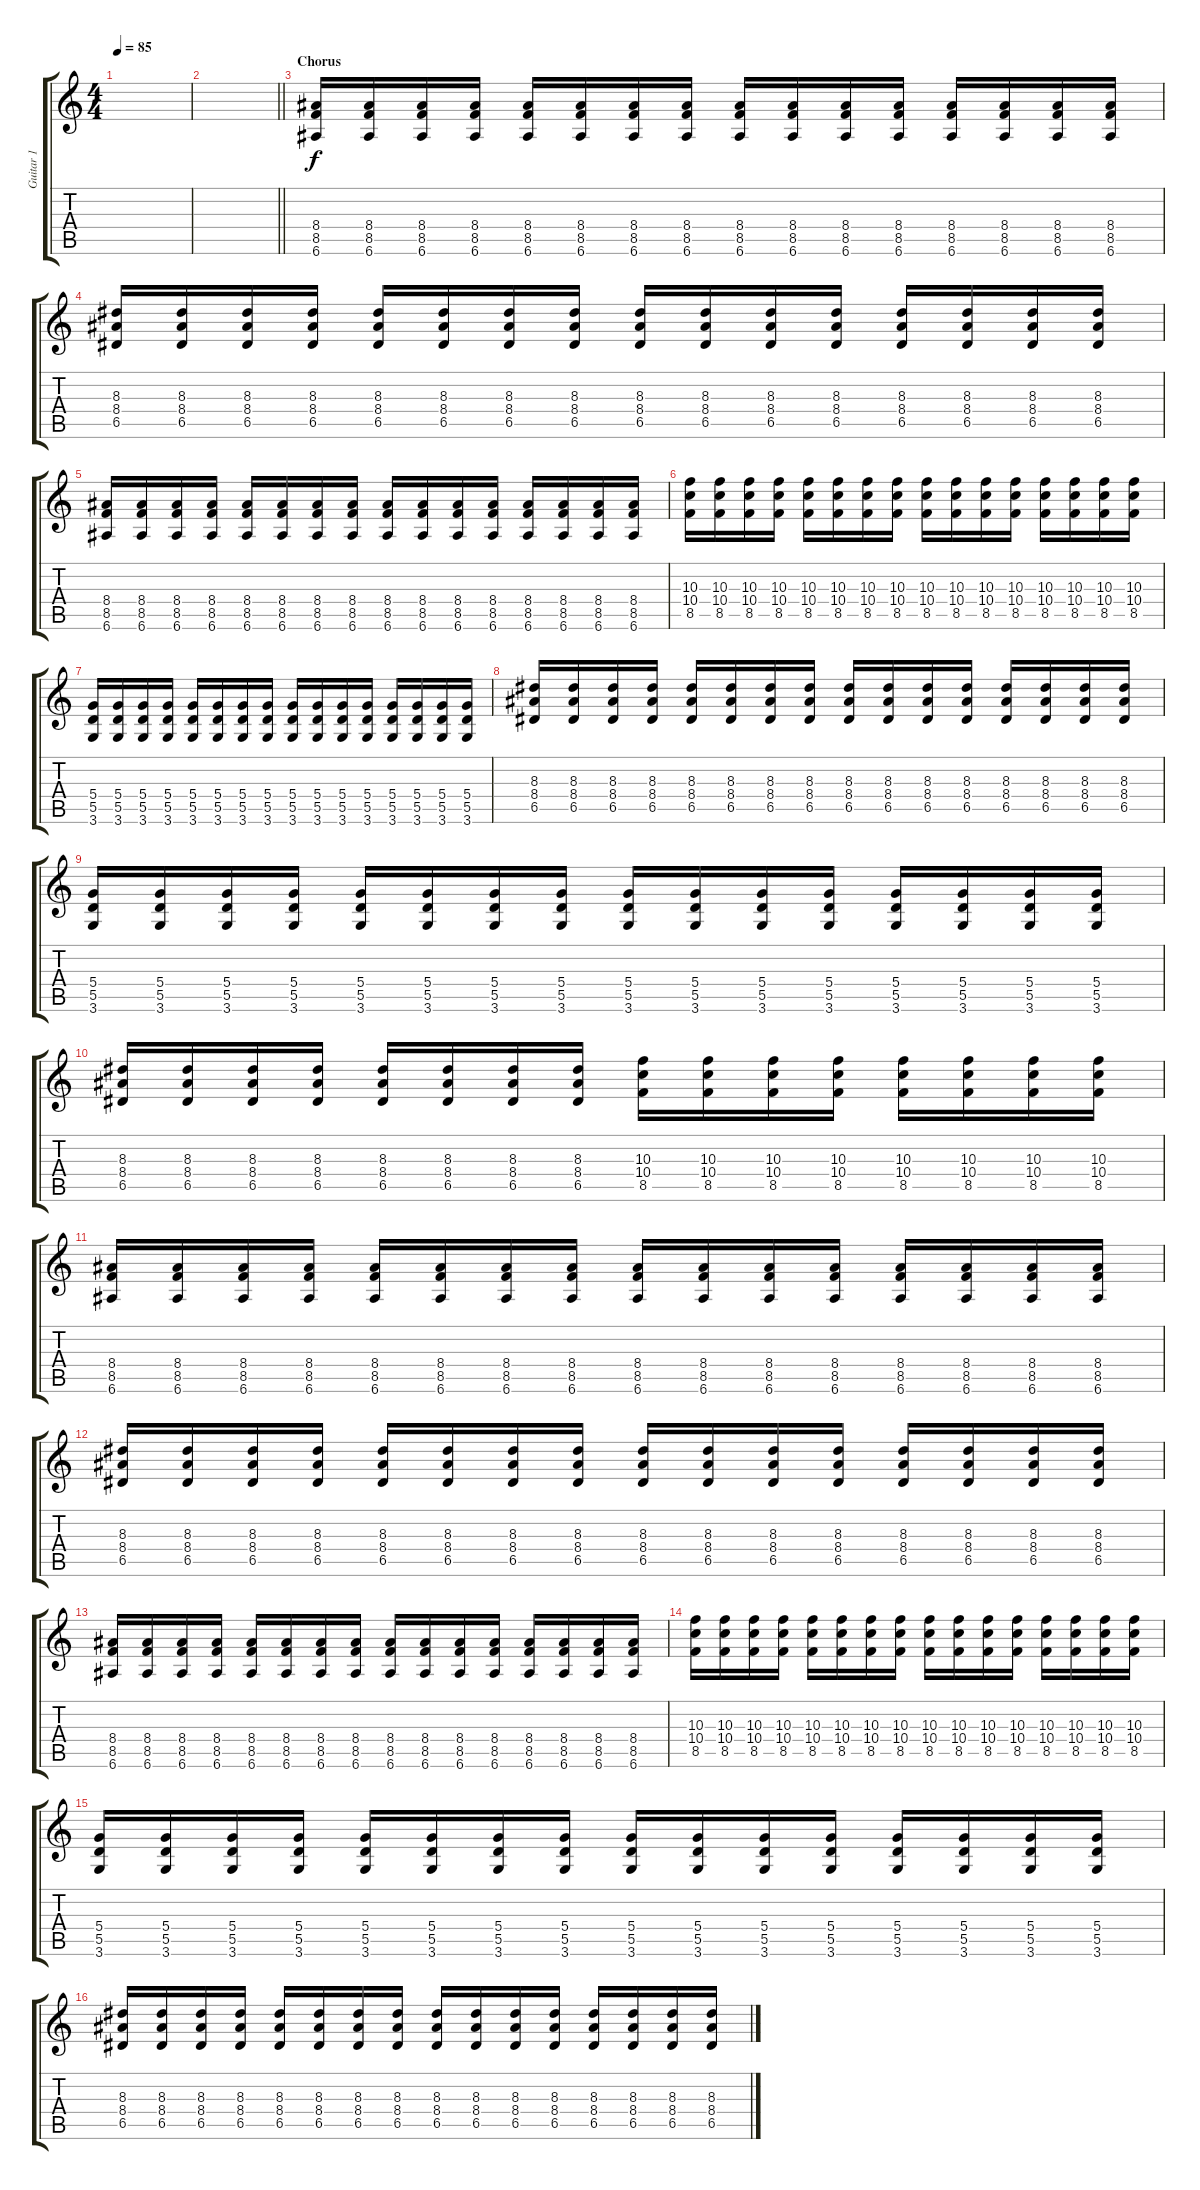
\track ("Guitar 1" "Guitar 1") {instrument distortionguitar}
\staff {score tabs}
\tuning (E4 B3 G3 D3 A2 E2) {hide}
\ts (4 4)
\tempo 85
\clef g2
\ks c
|
\barLineRight lightlight
|
\section ("" "Chorus")
(8.4 8.5 6.6).16 (8.4 8.5 6.6).16 (8.4 8.5 6.6).16 (8.4 8.5 6.6).16 (8.4 8.5 6.6).16 (8.4 8.5 6.6).16 (8.4 8.5 6.6).16 (8.4 8.5 6.6).16 (8.4 8.5 6.6).16 (8.4 8.5 6.6).16 (8.4 8.5 6.6).16 (8.4 8.5 6.6).16 (8.4 8.5 6.6).16 (8.4 8.5 6.6).16 (8.4 8.5 6.6).16 (8.4 8.5 6.6).16 |
(8.3 8.4 6.5).16 (8.3 8.4 6.5).16 (8.3 8.4 6.5).16 (8.3 8.4 6.5).16 (8.3 8.4 6.5).16 (8.3 8.4 6.5).16 (8.3 8.4 6.5).16 (8.3 8.4 6.5).16 (8.3 8.4 6.5).16 (8.3 8.4 6.5).16 (8.3 8.4 6.5).16 (8.3 8.4 6.5).16 (8.3 8.4 6.5).16 (8.3 8.4 6.5).16 (8.3 8.4 6.5).16 (8.3 8.4 6.5).16 |
(8.4 8.5 6.6).16 (8.4 8.5 6.6).16 (8.4 8.5 6.6).16 (8.4 8.5 6.6).16 (8.4 8.5 6.6).16 (8.4 8.5 6.6).16 (8.4 8.5 6.6).16 (8.4 8.5 6.6).16 (8.4 8.5 6.6).16 (8.4 8.5 6.6).16 (8.4 8.5 6.6).16 (8.4 8.5 6.6).16 (8.4 8.5 6.6).16 (8.4 8.5 6.6).16 (8.4 8.5 6.6).16 (8.4 8.5 6.6).16 |
(10.3 10.4 8.5).16 (10.3 10.4 8.5).16 (10.3 10.4 8.5).16 (10.3 10.4 8.5).16 (10.3 10.4 8.5).16 (10.3 10.4 8.5).16 (10.3 10.4 8.5).16 (10.3 10.4 8.5).16 (10.3 10.4 8.5).16 (10.3 10.4 8.5).16 (10.3 10.4 8.5).16 (10.3 10.4 8.5).16 (10.3 10.4 8.5).16 (10.3 10.4 8.5).16 (10.3 10.4 8.5).16 (10.3 10.4 8.5).16 |
(5.4 5.5 3.6).16 (5.4 5.5 3.6).16 (5.4 5.5 3.6).16 (5.4 5.5 3.6).16 (5.4 5.5 3.6).16 (5.4 5.5 3.6).16 (5.4 5.5 3.6).16 (5.4 5.5 3.6).16 (5.4 5.5 3.6).16 (5.4 5.5 3.6).16 (5.4 5.5 3.6).16 (5.4 5.5 3.6).16 (5.4 5.5 3.6).16 (5.4 5.5 3.6).16 (5.4 5.5 3.6).16 (5.4 5.5 3.6).16 |
(8.3 8.4 6.5).16 (8.3 8.4 6.5).16 (8.3 8.4 6.5).16 (8.3 8.4 6.5).16 (8.3 8.4 6.5).16 (8.3 8.4 6.5).16 (8.3 8.4 6.5).16 (8.3 8.4 6.5).16 (8.3 8.4 6.5).16 (8.3 8.4 6.5).16 (8.3 8.4 6.5).16 (8.3 8.4 6.5).16 (8.3 8.4 6.5).16 (8.3 8.4 6.5).16 (8.3 8.4 6.5).16 (8.3 8.4 6.5).16 |
(5.4 5.5 3.6).16 (5.4 5.5 3.6).16 (5.4 5.5 3.6).16 (5.4 5.5 3.6).16 (5.4 5.5 3.6).16 (5.4 5.5 3.6).16 (5.4 5.5 3.6).16 (5.4 5.5 3.6).16 (5.4 5.5 3.6).16 (5.4 5.5 3.6).16 (5.4 5.5 3.6).16 (5.4 5.5 3.6).16 (5.4 5.5 3.6).16 (5.4 5.5 3.6).16 (5.4 5.5 3.6).16 (5.4 5.5 3.6).16 |
(8.3 8.4 6.5).16 (8.3 8.4 6.5).16 (8.3 8.4 6.5).16 (8.3 8.4 6.5).16 (8.3 8.4 6.5).16 (8.3 8.4 6.5).16 (8.3 8.4 6.5).16 (8.3 8.4 6.5).16 (10.3 10.4 8.5).16 (10.3 10.4 8.5).16 (10.3 10.4 8.5).16 (10.3 10.4 8.5).16 (10.3 10.4 8.5).16 (10.3 10.4 8.5).16 (10.3 10.4 8.5).16 (10.3 10.4 8.5).16 |
(8.4 8.5 6.6).16 (8.4 8.5 6.6).16 (8.4 8.5 6.6).16 (8.4 8.5 6.6).16 (8.4 8.5 6.6).16 (8.4 8.5 6.6).16 (8.4 8.5 6.6).16 (8.4 8.5 6.6).16 (8.4 8.5 6.6).16 (8.4 8.5 6.6).16 (8.4 8.5 6.6).16 (8.4 8.5 6.6).16 (8.4 8.5 6.6).16 (8.4 8.5 6.6).16 (8.4 8.5 6.6).16 (8.4 8.5 6.6).16 |
(8.3 8.4 6.5).16 (8.3 8.4 6.5).16 (8.3 8.4 6.5).16 (8.3 8.4 6.5).16 (8.3 8.4 6.5).16 (8.3 8.4 6.5).16 (8.3 8.4 6.5).16 (8.3 8.4 6.5).16 (8.3 8.4 6.5).16 (8.3 8.4 6.5).16 (8.3 8.4 6.5).16 (8.3 8.4 6.5).16 (8.3 8.4 6.5).16 (8.3 8.4 6.5).16 (8.3 8.4 6.5).16 (8.3 8.4 6.5).16 |
(8.4 8.5 6.6).16 (8.4 8.5 6.6).16 (8.4 8.5 6.6).16 (8.4 8.5 6.6).16 (8.4 8.5 6.6).16 (8.4 8.5 6.6).16 (8.4 8.5 6.6).16 (8.4 8.5 6.6).16 (8.4 8.5 6.6).16 (8.4 8.5 6.6).16 (8.4 8.5 6.6).16 (8.4 8.5 6.6).16 (8.4 8.5 6.6).16 (8.4 8.5 6.6).16 (8.4 8.5 6.6).16 (8.4 8.5 6.6).16 |
(10.3 10.4 8.5).16 (10.3 10.4 8.5).16 (10.3 10.4 8.5).16 (10.3 10.4 8.5).16 (10.3 10.4 8.5).16 (10.3 10.4 8.5).16 (10.3 10.4 8.5).16 (10.3 10.4 8.5).16 (10.3 10.4 8.5).16 (10.3 10.4 8.5).16 (10.3 10.4 8.5).16 (10.3 10.4 8.5).16 (10.3 10.4 8.5).16 (10.3 10.4 8.5).16 (10.3 10.4 8.5).16 (10.3 10.4 8.5).16 |
(5.4 5.5 3.6).16 (5.4 5.5 3.6).16 (5.4 5.5 3.6).16 (5.4 5.5 3.6).16 (5.4 5.5 3.6).16 (5.4 5.5 3.6).16 (5.4 5.5 3.6).16 (5.4 5.5 3.6).16 (5.4 5.5 3.6).16 (5.4 5.5 3.6).16 (5.4 5.5 3.6).16 (5.4 5.5 3.6).16 (5.4 5.5 3.6).16 (5.4 5.5 3.6).16 (5.4 5.5 3.6).16 (5.4 5.5 3.6).16 |
(8.3 8.4 6.5).16 (8.3 8.4 6.5).16 (8.3 8.4 6.5).16 (8.3 8.4 6.5).16 (8.3 8.4 6.5).16 (8.3 8.4 6.5).16 (8.3 8.4 6.5).16 (8.3 8.4 6.5).16 (8.3 8.4 6.5).16 (8.3 8.4 6.5).16 (8.3 8.4 6.5).16 (8.3 8.4 6.5).16 (8.3 8.4 6.5).16 (8.3 8.4 6.5).16 (8.3 8.4 6.5).16 (8.3 8.4 6.5).16
